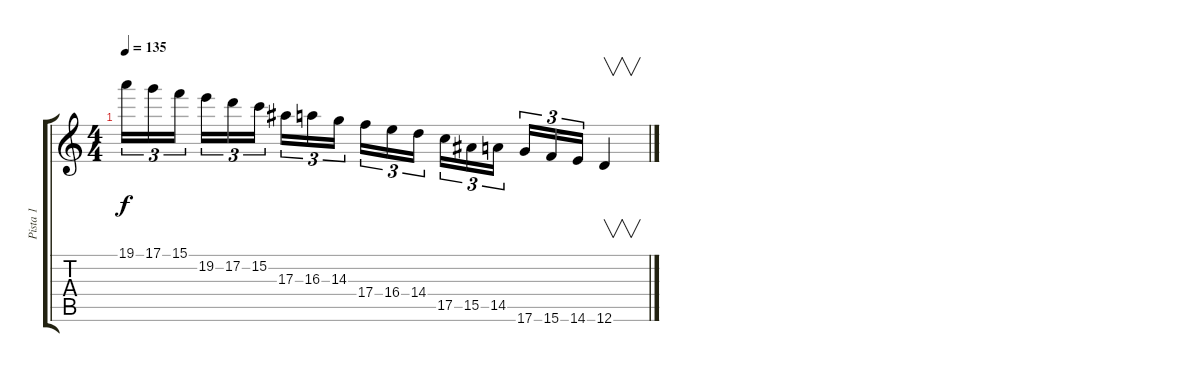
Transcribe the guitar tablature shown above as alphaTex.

\track ("Pista 1" "Pista 1") {instrument distortionguitar}
\staff {score tabs}
\tuning (D4 A3 F3 C3 G2 D2) {hide}
\ts (4 4)
\tempo 135
\clef g2
\ks c
19.1.16{tu (3 2) dy f} 17.1.16{tu (3 2)} 15.1.16{tu (3 2)} 19.2.16{tu (3 2)} 17.2.16{tu (3 2)} 15.2.16{tu (3 2)} 17.3.16{tu (3 2)} 16.3.16{tu (3 2)} 14.3.16{tu (3 2)} 17.4.16{tu (3 2)} 16.4.16{tu (3 2)} 14.4.16{tu (3 2)} 17.5.16{tu (3 2)} 15.5.16{tu (3 2)} 14.5.16{tu (3 2)} 17.6.16{tu (3 2)} 15.6.16{tu (3 2)} 14.6.16{tu (3 2)} 12.6.4{v}
